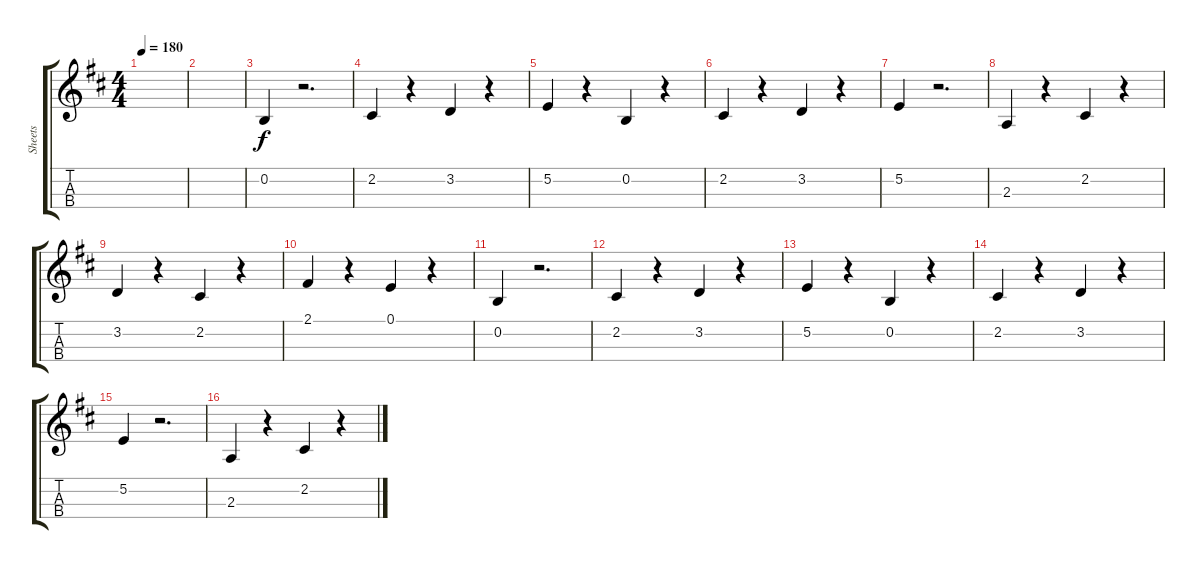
\track ("Sheets" "Sheets") {instrument trombone}
\staff {score tabs}
\tuning (E4 B3 G3 D3) {hide}
\ts (4 4)
\tempo 180
\clef g2
\ks d
|
|
0.2.4{balance 16} r.2{d} |
2.2.4 r.4 3.2.4 r.4 |
5.2.4 r.4 0.2.4 r.4 |
2.2.4 r.4 3.2.4 r.4 |
5.2.4 r.2{d} |
2.3.4 r.4 2.2.4 r.4 |
3.2.4 r.4 2.2.4 r.4 |
2.1.4 r.4 0.1.4 r.4 |
0.2.4 r.2{d} |
2.2.4 r.4 3.2.4 r.4 |
5.2.4 r.4 0.2.4 r.4 |
2.2.4 r.4 3.2.4 r.4 |
5.2.4 r.2{d} |
2.3.4 r.4 2.2.4 r.4
